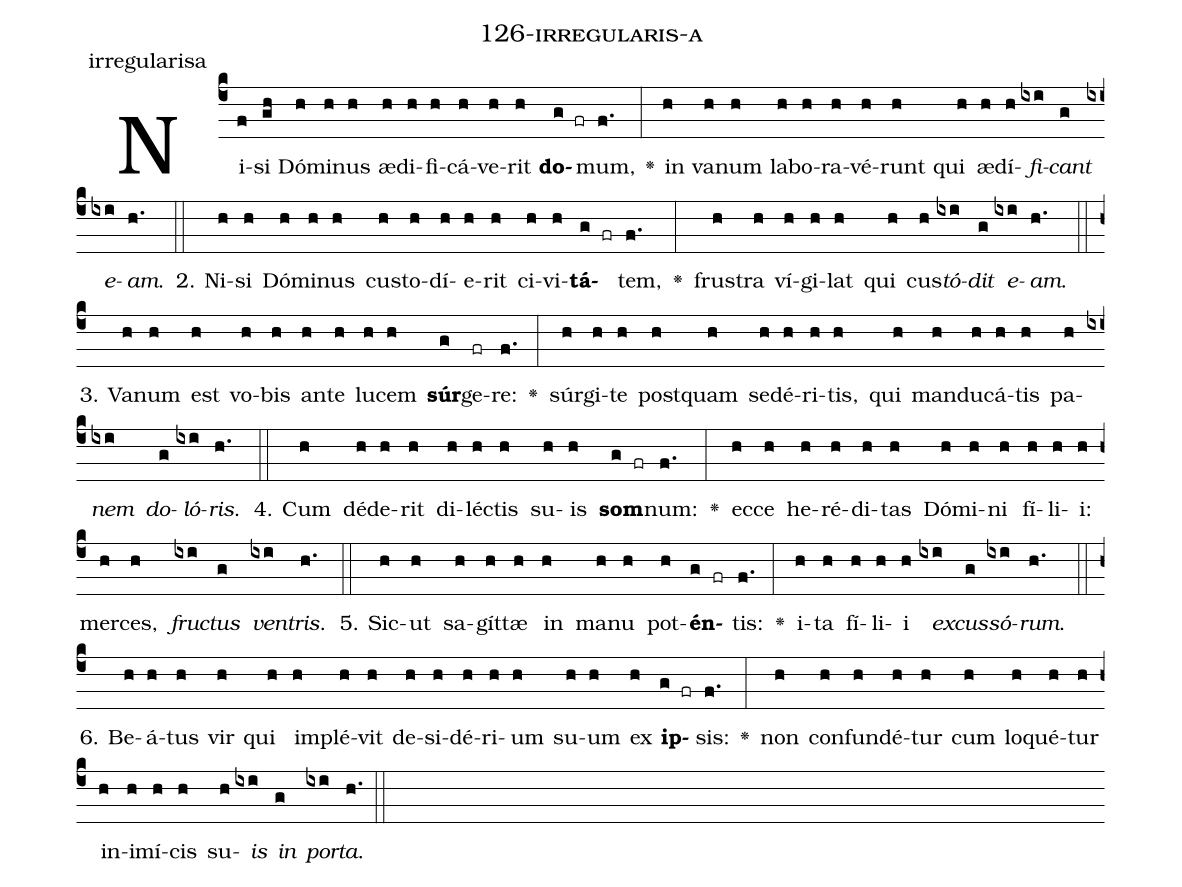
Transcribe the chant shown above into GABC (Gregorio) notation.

name: 126-irregularis-a;
annotation: irregularisa;
%%
(c4)Ni(f)si(gh) Dó(h)mi(h)nus(h) æ(h)di(h)fi(h)cá(h)ve(h)rit(h) <b>do</b>(g fr)mum,(f.) <v>\greheightstar</v>(:) in(h) va(h)num(h) la(h)bo(h)ra(h)vé(h)runt(h) qui(h) æ(h)dí(h)<i>fi</i>(ixi)<i>cant</i>(g) <i>e</i>(ixi)<i>am</i>.(h.) (::)
2. Ni(h)si(h) Dó(h)mi(h)nus(h) cus(h)to(h)dí(h)e(h)rit(h) ci(h)vi(h)<b>tá</b>(g fr)tem,(f.) <v>\greheightstar</v>(:) frus(h)tra(h) ví(h)gi(h)lat(h) qui(h) cus(h)<i>tó</i>(ixi)<i>dit</i>(g) <i>e</i>(ixi)<i>am</i>.(h.) (::)
3. Va(h)num(h) est(h) vo(h)bis(h) an(h)te(h) lu(h)cem(h) <b>súr</b>(g)ge(fr)re:(f.) <v>\greheightstar</v>(:) súr(h)gi(h)te(h) post(h)quam(h) se(h)dé(h)ri(h)tis,(h) qui(h) man(h)du(h)cá(h)tis(h) pa(h)<i>nem</i>(ixi) <i>do</i>(g)<i>ló</i>(ixi)<i>ris</i>.(h.) (::)
4. Cum(h) dé(h)de(h)rit(h) di(h)léc(h)tis(h) su(h)is(h) <b>som</b>(g fr)num:(f.) <v>\greheightstar</v>(:) ec(h)ce(h) he(h)ré(h)di(h)tas(h) Dó(h)mi(h)ni(h) fí(h)li(h)i:(h) mer(h)ces,(h) <i>fruc</i>(ixi)<i>tus</i>(g) <i>ven</i>(ixi)<i>tris</i>.(h.) (::)
5. Sic(h)ut(h) sa(h)gít(h)tæ(h) in(h) ma(h)nu(h) pot(h)<b>én</b>(g fr)tis:(f.) <v>\greheightstar</v>(:) i(h)ta(h) fí(h)li(h)i(h) <i>ex</i>(ixi)<i>cus</i>(g)<i>só</i>(ixi)<i>rum</i>.(h.) (::)
6. Be(h)á(h)tus(h) vir(h) qui(h) im(h)plé(h)vit(h) de(h)si(h)dé(h)ri(h)um(h) su(h)um(h) ex(h) <b>ip</b>(g fr)sis:(f.) <v>\greheightstar</v>(:) non(h) con(h)fun(h)dé(h)tur(h) cum(h) lo(h)qué(h)tur(h) in(h)i(h)mí(h)cis(h) su(h)<i>is</i>(ixi) <i>in</i>(g) <i>por</i>(ixi)<i>ta</i>.(h.) (::)
